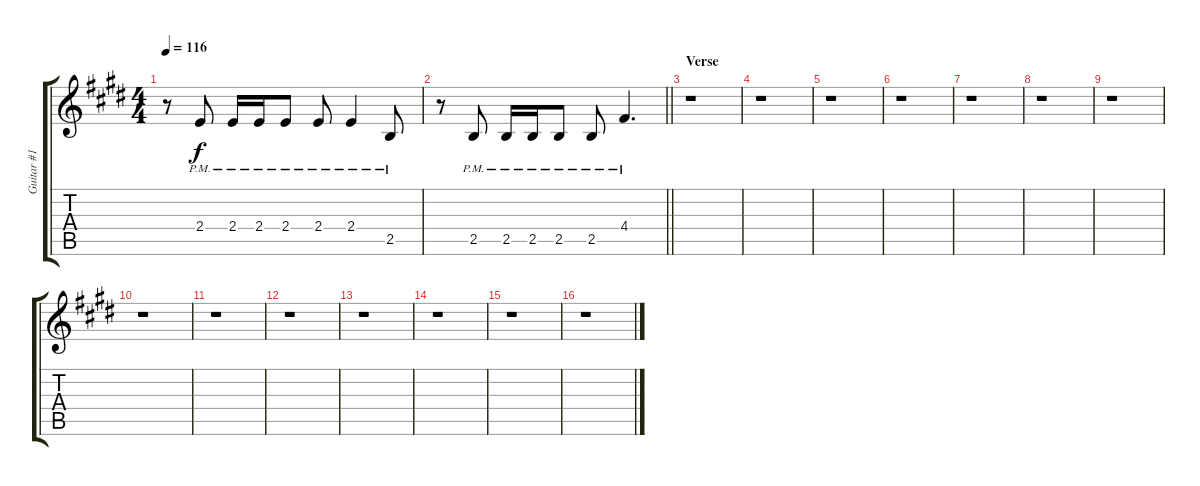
\track ("Guitar #1" "Guitar #1") {instrument overdrivenguitar}
\staff {score tabs}
\tuning (E4 B3 G3 D3 A2 E2) {hide}
\ts (4 4)
\tempo 116
\clef g2
\ks e
r.8{dy f} 2.4{pm}.8 2.4{pm}.16 2.4{pm}.16 2.4{pm}.8 2.4{pm}.8 2.4{pm}.4 2.5{pm}.8 |
\barLineRight lightlight
r.8 2.5{pm}.8 2.5{pm}.16 2.5{pm}.16 2.5{pm}.8 2.5{pm}.8 4.4{pm}.4{d} |
\section ("" "Verse")
r.1 |
r.1 |
r.1 |
r.1 |
r.1 |
r.1 |
r.1 |
r.1 |
r.1 |
r.1 |
r.1 |
r.1 |
r.1 |
r.1
